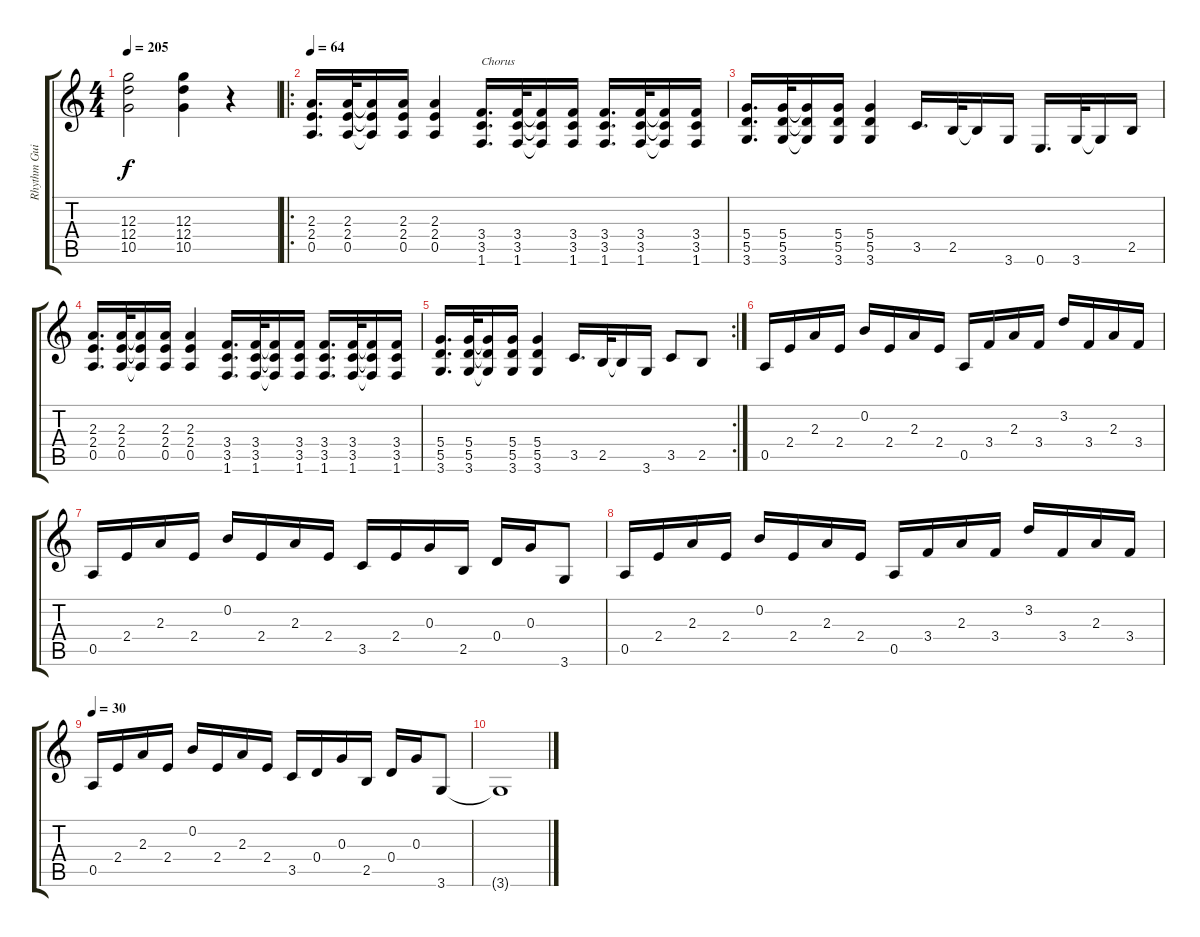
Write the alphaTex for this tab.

\track ("Rhythm Guitar" "Rhythm Gui") {instrument electricguitarjazz}
\staff {score tabs}
\tuning (E4 B3 G3 D3 A2 E2) {hide}
\ts (4 4)
\tempo 205
\clef g2
\ks c
(12.3 12.4 10.5).2{dy f} (12.3 12.4 10.5).4 r.4 |
\ro
\tempo 64
(2.3 2.4 0.5).16{d} (2.3 2.4 0.5).32 (2.3{t} 2.4{t} 0.5{t}).16 (2.3 2.4 0.5).16 (2.3 2.4 0.5).4 (3.4 3.5 1.6).16{d txt "Chorus"} (3.4 3.5 1.6).32 (3.4{t} 3.5{t} 1.6{t}).16 (3.4 3.5 1.6).16 (3.4 3.5 1.6).16{d} (3.4 3.5 1.6).32 (3.4{t} 3.5{t} 1.6{t}).16 (3.4 3.5 1.6).16 |
(5.4 5.5 3.6).16{d} (5.4 5.5 3.6).32 (5.4{t} 5.5{t} 3.6{t}).16 (5.4 5.5 3.6).16 (5.4 5.5 3.6).4 3.5.16{d} 2.5.32 2.5{t}.16 3.6.16 0.6.16{d} 3.6.32 3.6{t}.16 2.5.16 |
(2.3 2.4 0.5).16{d} (2.3 2.4 0.5).32 (2.3{t} 2.4{t} 0.5{t}).16 (2.3 2.4 0.5).16 (2.3 2.4 0.5).4 (3.4 3.5 1.6).16{d} (3.4 3.5 1.6).32 (3.4{t} 3.5{t} 1.6{t}).16 (3.4 3.5 1.6).16 (3.4 3.5 1.6).16{d} (3.4 3.5 1.6).32 (3.4{t} 3.5{t} 1.6{t}).16 (3.4 3.5 1.6).16 |
\rc 2
(5.4 5.5 3.6).16{d} (5.4 5.5 3.6).32 (5.4{t} 5.5{t} 3.6{t}).16 (5.4 5.5 3.6).16 (5.4 5.5 3.6).4 3.5.16{d} 2.5.32 2.5{t}.16 3.6.16 3.5.8 2.5.8 |
0.5.16{instrument overdrivenguitar} 2.4.16 2.3.16 2.4.16 0.2.16 2.4.16 2.3.16 2.4.16 0.5.16 3.4.16 2.3.16 3.4.16 3.2.16 3.4.16 2.3.16 3.4.16 |
0.5.16 2.4.16 2.3.16 2.4.16 0.2.16 2.4.16 2.3.16 2.4.16 3.5.16 2.4.16 0.3.16 2.5.16 0.4.16 0.3.16 3.6.8 |
0.5.16 2.4.16 2.3.16 2.4.16 0.2.16 2.4.16 2.3.16 2.4.16 0.5.16 3.4.16 2.3.16 3.4.16 3.2.16 3.4.16 2.3.16 3.4.16 |
\tempo 30
0.5.16 2.4.16 2.3.16 2.4.16 0.2.16 2.4.16 2.3.16 2.4.16 3.5.16 0.4.16 0.3.16 2.5.16 0.4.16 0.3.16 3.6.8 |
3.6{t}.1
